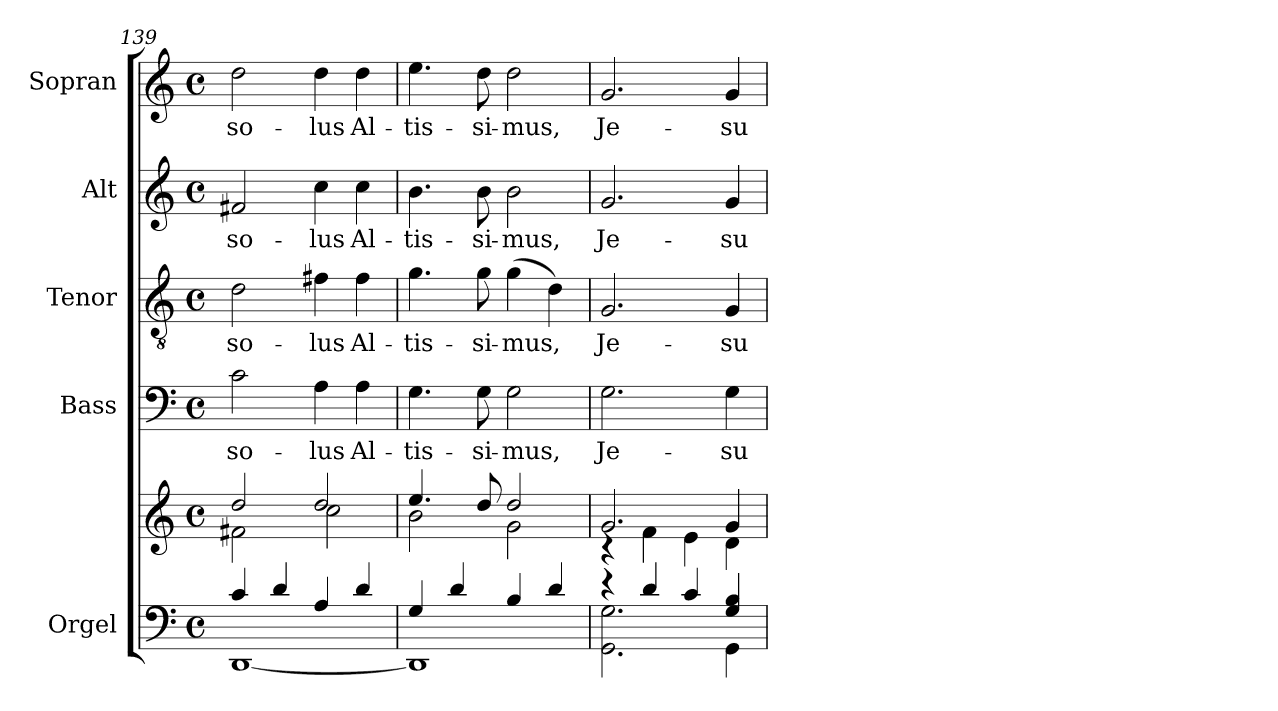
**kern	**kern	**kern	**text	**kern	**text	**kern	**text	**kern	**text
*part5	*part5	*part4	*part4	*part3	*part3	*part2	*part2	*part1	*part1
*staff6	*staff5	*staff4	*staff4	*staff3	*staff3	*staff2	*staff2	*staff1	*staff1
*I"Orgel	*	*I"Bass	*	*I"Tenor	*	*I"Alt	*	*I"Sopran	*
*I'Org.	*	*I'B.	*	*I'T.	*	*I'A.	*	*I'S.	*
*clefF4	*clefG2	*clefF4	*	*clefGv2	*	*clefG2	*	*clefG2	*
*k[]	*k[]	*k[]	*	*k[]	*	*k[]	*	*k[]	*
*C:	*C:	*C:	*	*C:	*	*C:	*	*C:	*
*M4/4	*M4/4	*M4/4	*	*M4/4	*	*M4/4	*	*M4/4	*
*met(c)	*met(c)	*met(c)	*	*met(c)	*	*met(c)	*	*met(c)	*
=139	=139	=139	=139	=139	=139	=139	=139	=139	=139
*^	*^	*	*	*	*	*	*	*	*
!	!	!	!	!	!LO:LY:b	!	!LO:LY:b	!	!LO:LY:b	!	!LO:LY:b
4c/	[<1DD	2dd/	2f#X\	2c\	so-	2d\	so-	2f#X/	so-	2dd\	so-
4d/	.	.	.	.	.	.	.	.	.	.	.
!	!	!	!	!	!LO:LY:b	!	!LO:LY:b	!	!LO:LY:b	!	!LO:LY:b
4A/	.	2dd/	2cc\	4A\	-lus	4f#X\	-lus	4cc\	-lus	4dd\	-lus
!	!	!	!	!	!LO:LY:b	!	!LO:LY:b	!	!LO:LY:b	!	!LO:LY:b
4d/	.	.	.	4A\	Al-	4f#\	Al-	4cc\	Al-	4dd\	Al-
=140	=140	=140	=140	=140	=140	=140	=140	=140	=140	=140	=140
!	!	!	!	!	!LO:LY:b	!	!LO:LY:b	!	!LO:LY:b	!	!LO:LY:b
4G/	1DD]	4.ee/	2b\	4.G\	-tis-	4.g\	-tis-	4.b\	-tis-	4.ee\	-tis-
4d/	.	.	.	.	.	.	.	.	.	.	.
!	!	!	!	!	!LO:LY:b	!	!LO:LY:b	!	!LO:LY:b	!	!LO:LY:b
.	.	8dd/	.	8G\	-si-	8g\	-si-	8b\	-si-	8dd\	-si-
!	!	!	!	!	!LO:LY:b	!	!LO:LY:b	!	!LO:LY:b	!	!LO:LY:b
4B/	.	2dd/	2g\	2G\	-mus,	(>4g\	-mus,	2b\	-mus,	2dd\	-mus,
4d/	.	.	.	.	.	4d\)	.	.	.	.	.
=141	=141	=141	=141	=141	=141	=141	=141	=141	=141	=141	=141
!	!	!	!	!	!LO:LY:b	!	!LO:LY:b	!	!LO:LY:b	!	!LO:LY:b
4re	2.GG\ 2.G\	2.g/	4rB	2.G\	Je-	2.G/	Je-	2.g/	Je-	2.g/	Je-
4d/	.	.	4f\	.	.	.	.	.	.	.	.
4c/	.	.	4e\	.	.	.	.	.	.	.	.
!	!	!	!	!	!LO:LY:b	!	!LO:LY:b	!	!LO:LY:b	!	!LO:LY:b
4G/ 4B/	4GG\	4g/	4d\	4G\	-su	4G/	-su	4g/	-su	4g/	-su
*v	*v	*	*	*	*	*	*	*	*	*	*
*	*v	*v	*	*	*	*	*	*	*	*
=	=	=	=	=	=	=	=	=	=
*-	*-	*-	*-	*-	*-	*-	*-	*-	*-
